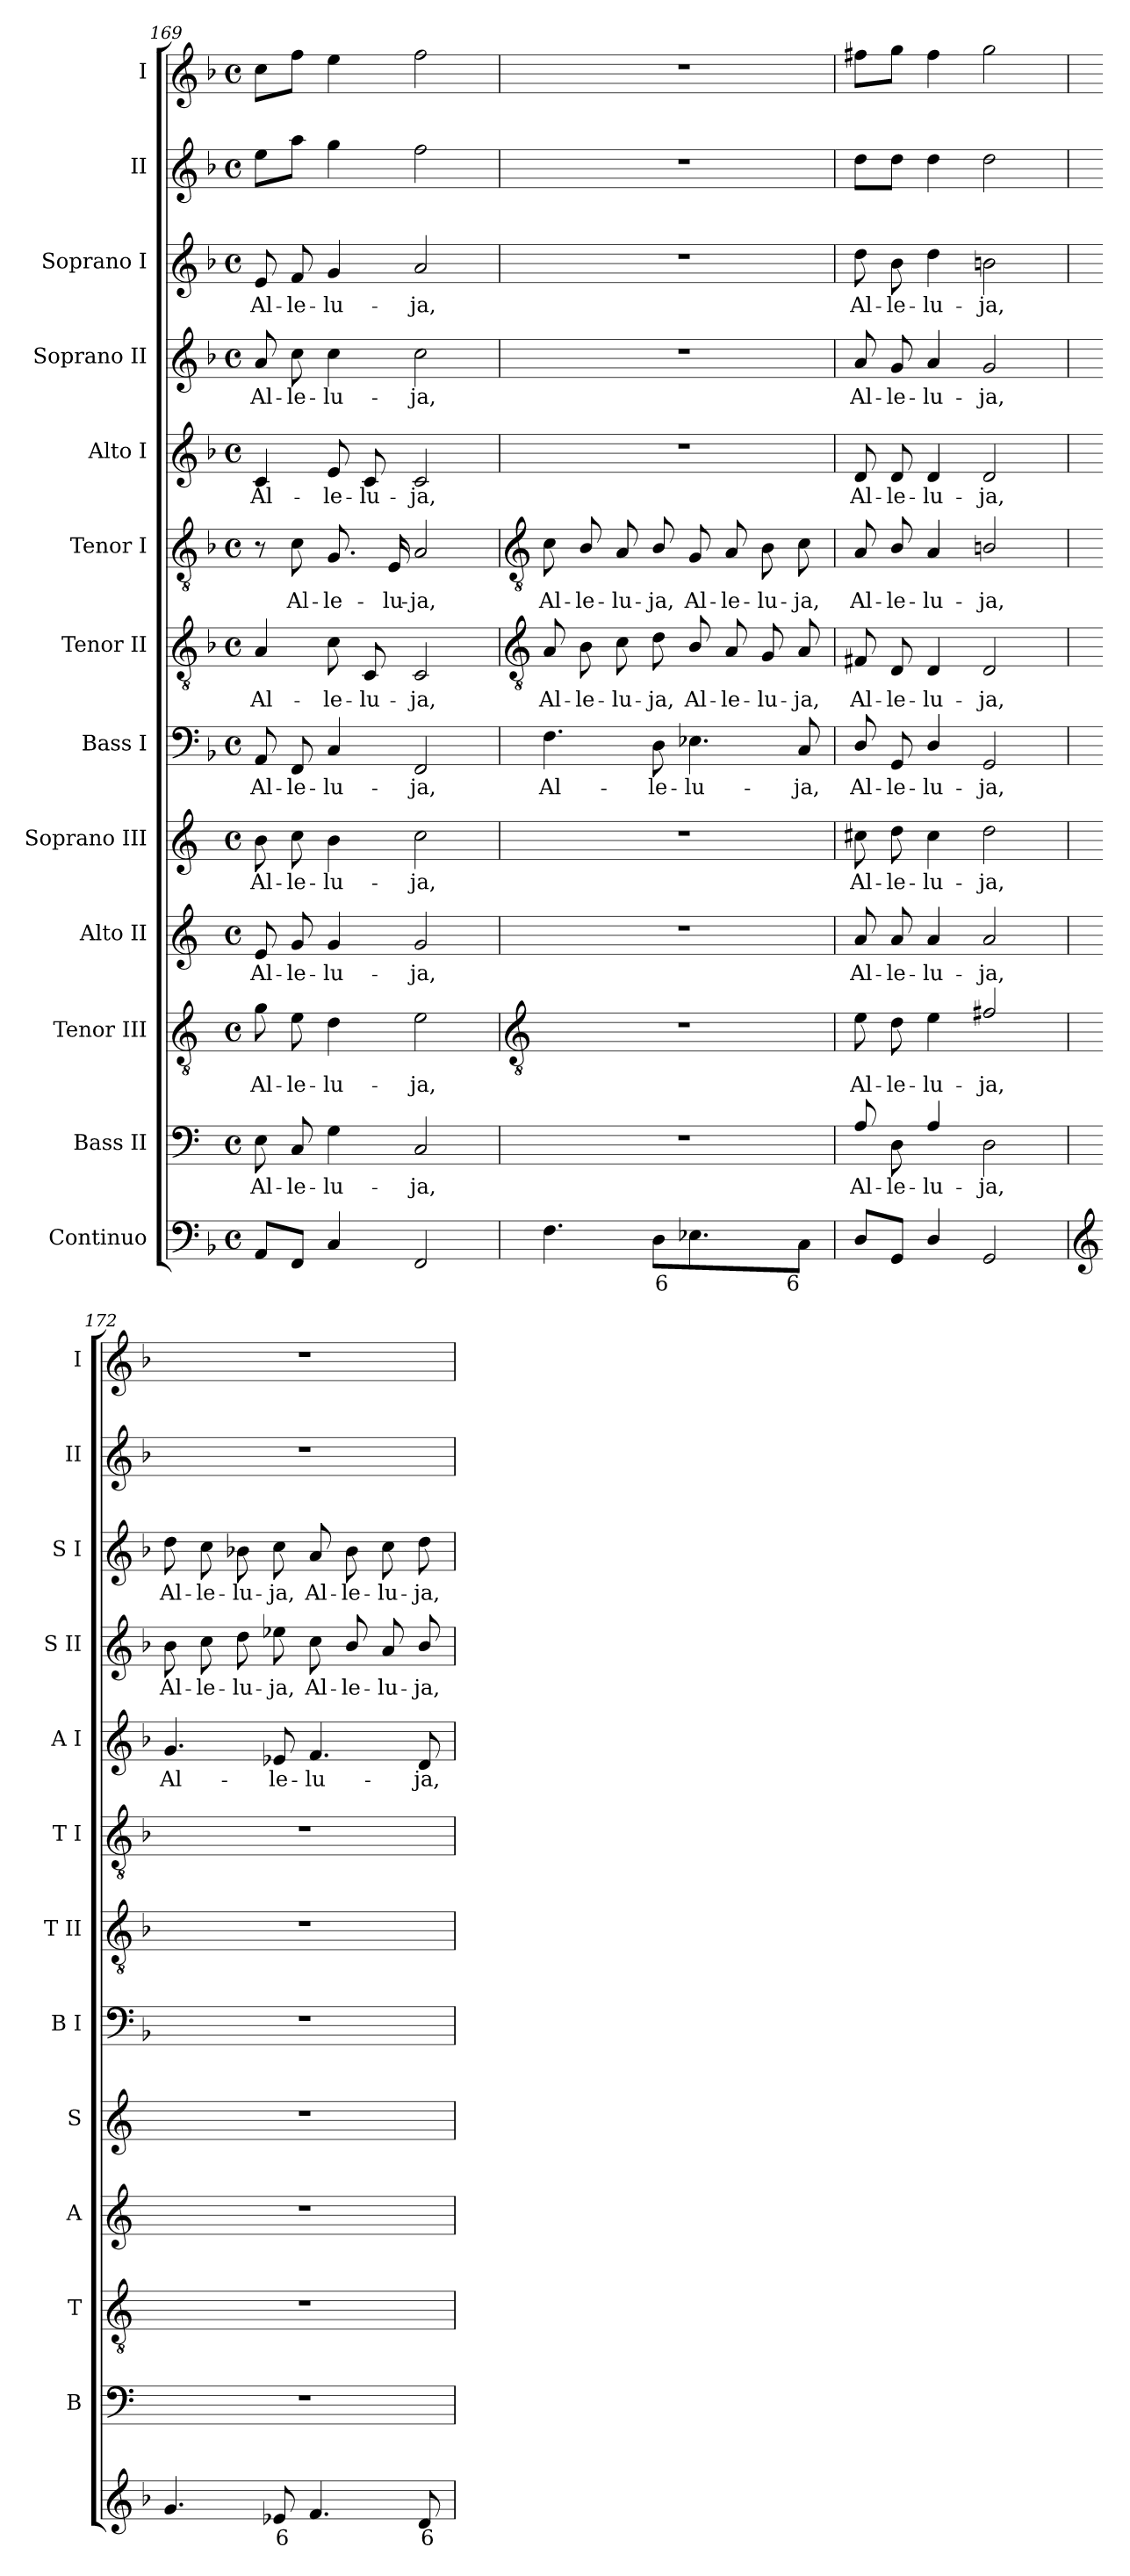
**kern	**text	**kern	**text	**kern	**text	**kern	**text	**kern	**text	**kern	**text	**kern	**text	**kern	**text	**kern	**text	**kern	**text	**kern	**text	**kern	**kern
*part13	*part13	*part12	*part12	*part11	*part11	*part10	*part10	*part9	*part9	*part8	*part8	*part7	*part7	*part6	*part6	*part5	*part5	*part4	*part4	*part3	*part3	*part2	*part1
*staff13	*staff13	*staff12	*staff12	*staff11	*staff11	*staff10	*staff10	*staff9	*staff9	*staff8	*staff8	*staff7	*staff7	*staff6	*staff6	*staff5	*staff5	*staff4	*staff4	*staff3	*staff3	*staff2	*staff1
*I"Continuo	*	*I"Bass II	*	*I"Tenor III	*	*I"Alto II	*	*I"Soprano III	*	*I"Bass I	*	*I"Tenor II	*	*I"Tenor I	*	*I"Alto I	*	*I"Soprano II	*	*I"Soprano I	*	*I"II	*I"I
*	*	*I'B	*	*I'T	*	*I'A	*	*I'S	*	*I'B I	*	*I'T II	*	*I'T I	*	*I'A I	*	*I'S II	*	*I'S I	*	*I'II	*I'I
*clefF4	*	*clefF4	*	*clefGv2	*	*clefG2	*	*clefG2	*	*clefF4	*	*clefGv2	*	*clefGv2	*	*clefG2	*	*clefG2	*	*clefG2	*	*clefG2	*clefG2
*	*	*ITrd4c7	*	*ITrd4c7	*	*ITrd4c7	*	*ITrd4c7	*	*	*	*	*	*	*	*	*	*	*	*	*	*	*
*k[b-]	*	*k[b-]	*	*k[b-]	*	*k[b-]	*	*k[b-]	*	*k[b-]	*	*k[b-]	*	*k[b-]	*	*k[b-]	*	*k[b-]	*	*k[b-]	*	*k[b-]	*k[b-]
*F:	*	*F:	*	*F:	*	*F:	*	*F:	*	*F:	*	*F:	*	*F:	*	*F:	*	*F:	*	*F:	*	*F:	*F:
*M4/4	*	*M4/4	*	*M4/4	*	*M4/4	*	*M4/4	*	*M4/4	*	*M4/4	*	*M4/4	*	*M4/4	*	*M4/4	*	*M4/4	*	*M4/4	*M4/4
*met(c)	*	*met(c)	*	*met(c)	*	*met(c)	*	*met(c)	*	*met(c)	*	*met(c)	*	*met(c)	*	*met(c)	*	*met(c)	*	*met(c)	*	*met(c)	*met(c)
=169	=169	=169	=169	=169	=169	=169	=169	=169	=169	=169	=169	=169	=169	=169	=169	=169	=169	=169	=169	=169	=169	=169	=169
!	!	!	!LO:LY:b	!	!LO:LY:b	!	!LO:LY:b	!	!LO:LY:b	!	!LO:LY:b	!	!LO:LY:b	!	!	!	!LO:LY:b	!	!LO:LY:b	!	!LO:LY:b	!	!
8AAL	.	8AA	Al-	8c	Al-	8A	Al-	8e	Al-	8AA	Al-	4A	Al-	8r	.	4c	Al-	8a	Al-	8e	Al-	8eeL	8ccL
!	!	!	!LO:LY:b	!	!LO:LY:b	!	!LO:LY:b	!	!LO:LY:b	!	!LO:LY:b	!	!	!	!LO:LY:b	!	!	!	!LO:LY:b	!	!LO:LY:b	!	!
8FFJ	.	8FF	-le-	8A	-le-	8c	-le-	8f	-le-	8FF	-le-	.	.	8c	Al-	.	.	8cc	-le-	8f	-le-	8aaJ	8ffJ
!	!	!	!LO:LY:b	!	!LO:LY:b	!	!LO:LY:b	!	!LO:LY:b	!	!LO:LY:b	!	!LO:LY:b	!	!LO:LY:b	!	!LO:LY:b	!	!LO:LY:b	!	!LO:LY:b	!	!
4C	.	4C	-lu-	4G	-lu-	4c	-lu-	4e	-lu-	4C	-lu-	8c	-le-	8.G	-le-	8e	-le-	4cc	-lu-	4g	-lu-	4gg	4ee
!	!	!	!	!	!	!	!	!	!	!	!	!	!LO:LY:b	!	!	!	!LO:LY:b	!	!	!	!	!	!
.	.	.	.	.	.	.	.	.	.	.	.	8C	-lu-	.	.	8c	-lu-	.	.	.	.	.	.
!	!	!	!	!	!	!	!	!	!	!	!	!	!	!	!LO:LY:b	!	!	!	!	!	!	!	!
.	.	.	.	.	.	.	.	.	.	.	.	.	.	16E	-lu-	.	.	.	.	.	.	.	.
!	!	!	!LO:LY:b	!	!LO:LY:b	!	!LO:LY:b	!	!LO:LY:b	!	!LO:LY:b	!	!LO:LY:b	!	!LO:LY:b	!	!LO:LY:b	!	!LO:LY:b	!	!LO:LY:b	!	!
2FF	.	2FF	-ja,	2A	-ja,	2c	-ja,	2f	-ja,	2FF	-ja,	2C	-ja,	2A	-ja,	2c	-ja,	2cc	-ja,	2a	-ja,	2ff	2ff
!!LO:LB:g=z
=170	=170	=170	=170	=170	=170	=170	=170	=170	=170	=170	=170	=170	=170	=170	=170	=170	=170	=170	=170	=170	=170	=170	=170
*	*	*	*	*clefGv2	*	*	*	*	*	*	*	*clefGv2	*	*clefGv2	*	*	*	*	*	*	*	*	*
!	!	!	!	!	!	!	!	!	!	!	!LO:LY:b	!	!LO:LY:b	!	!LO:LY:b	!	!	!	!	!	!	!	!
4.F	.	1r	.	1r	.	1r	.	1r	.	4.F	Al-	8A	Al-	8c	Al-	1r	.	1r	.	1r	.	1r	1r
!	!	!	!	!	!	!	!	!	!	!	!	!	!LO:LY:b	!	!LO:LY:b	!	!	!	!	!	!	!	!
.	.	.	.	.	.	.	.	.	.	.	.	8B-	-le-	8B-/	-le-	.	.	.	.	.	.	.	.
!	!	!	!	!	!	!	!	!	!	!	!	!	!LO:LY:b	!	!LO:LY:b	!	!	!	!	!	!	!	!
.	.	.	.	.	.	.	.	.	.	.	.	8c	-lu-	8A	-lu-	.	.	.	.	.	.	.	.
!	!LO:LY:b	!	!	!	!	!	!	!	!	!	!LO:LY:b	!	!LO:LY:b	!	!LO:LY:b	!	!	!	!	!	!	!	!
8DL	6	.	.	.	.	.	.	.	.	8D	-le-	8d	-ja,	8B-/	-ja,	.	.	.	.	.	.	.	.
!	!	!	!	!	!	!	!	!	!	!	!LO:LY:b	!	!LO:LY:b	!	!LO:LY:b	!	!	!	!	!	!	!	!
4.E-X	.	.	.	.	.	.	.	.	.	4.E-X	-lu-	8B-/	Al-	8G	Al-	.	.	.	.	.	.	.	.
!	!	!	!	!	!	!	!	!	!	!	!	!	!LO:LY:b	!	!LO:LY:b	!	!	!	!	!	!	!	!
.	.	.	.	.	.	.	.	.	.	.	.	8A	-le-	8A	-le-	.	.	.	.	.	.	.	.
!	!	!	!	!	!	!	!	!	!	!	!	!	!LO:LY:b	!	!LO:LY:b	!	!	!	!	!	!	!	!
.	.	.	.	.	.	.	.	.	.	.	.	8G	-lu-	8B-	-lu-	.	.	.	.	.	.	.	.
!	!LO:LY:b	!	!	!	!	!	!	!	!	!	!LO:LY:b	!	!LO:LY:b	!	!LO:LY:b	!	!	!	!	!	!	!	!
8CJ	6	.	.	.	.	.	.	.	.	8C	-ja,	8A	-ja,	8c	-ja,	.	.	.	.	.	.	.	.
=171	=171	=171	=171	=171	=171	=171	=171	=171	=171	=171	=171	=171	=171	=171	=171	=171	=171	=171	=171	=171	=171	=171	=171
!	!	!	!LO:LY:b	!	!LO:LY:b	!	!LO:LY:b	!	!LO:LY:b	!	!LO:LY:b	!	!LO:LY:b	!	!LO:LY:b	!	!LO:LY:b	!	!LO:LY:b	!	!LO:LY:b	!	!
8D/L	.	8D/	Al-	8A	Al-	8d	Al-	8f#X	Al-	8D/	Al-	8F#X	Al-	8A	Al-	8d	Al-	8a	Al-	8dd	Al-	8ddL	8ff#XL
!	!	!	!LO:LY:b	!	!LO:LY:b	!	!LO:LY:b	!	!LO:LY:b	!	!LO:LY:b	!	!LO:LY:b	!	!LO:LY:b	!	!LO:LY:b	!	!LO:LY:b	!	!LO:LY:b	!	!
8GGJ	.	8GG	-le-	8G	-le-	8d	-le-	8g	-le-	8GG	-le-	8D	-le-	8B-/	-le-	8d	-le-	8g	-le-	8b-	-le-	8ddJ	8ggJ
!	!	!	!LO:LY:b	!	!LO:LY:b	!	!LO:LY:b	!	!LO:LY:b	!	!LO:LY:b	!	!LO:LY:b	!	!LO:LY:b	!	!LO:LY:b	!	!LO:LY:b	!	!LO:LY:b	!	!
4D/	.	4D/	-lu-	4A	-lu-	4d	-lu-	4f#	-lu-	4D/	-lu-	4D	-lu-	4A	-lu-	4d	-lu-	4a	-lu-	4dd	-lu-	4dd	4ff#
!	!	!	!LO:LY:b	!	!LO:LY:b	!	!LO:LY:b	!	!LO:LY:b	!	!LO:LY:b	!	!LO:LY:b	!	!LO:LY:b	!	!LO:LY:b	!	!LO:LY:b	!	!LO:LY:b	!	!
2GG	.	2GG	-ja,	2Bn/	-ja,	2d	-ja,	2g	-ja,	2GG	-ja,	2D	-ja,	2Bn/	-ja,	2d	-ja,	2g	-ja,	2bn	-ja,	2dd	2gg
=172	=172	=172	=172	=172	=172	=172	=172	=172	=172	=172	=172	=172	=172	=172	=172	=172	=172	=172	=172	=172	=172	=172	=172
*clefG2	*	*	*	*	*	*	*	*	*	*	*	*	*	*	*	*	*	*	*	*	*	*	*
!	!	!	!	!	!	!	!	!	!	!	!	!	!	!	!	!	!LO:LY:b	!	!LO:LY:b	!	!LO:LY:b	!	!
4.g	.	1r	.	1r	.	1r	.	1r	.	1r	.	1r	.	1r	.	4.g	Al-	8b-	Al-	8dd	Al-	1r	1r
!	!	!	!	!	!	!	!	!	!	!	!	!	!	!	!	!	!	!	!LO:LY:b	!	!LO:LY:b	!	!
.	.	.	.	.	.	.	.	.	.	.	.	.	.	.	.	.	.	8cc	-le-	8cc	-le-	.	.
!	!	!	!	!	!	!	!	!	!	!	!	!	!	!	!	!	!	!	!LO:LY:b	!	!LO:LY:b	!	!
.	.	.	.	.	.	.	.	.	.	.	.	.	.	.	.	.	.	8dd	-lu-	8b-X	-lu-	.	.
!	!LO:LY:b	!	!	!	!	!	!	!	!	!	!	!	!	!	!	!	!LO:LY:b	!	!LO:LY:b	!	!LO:LY:b	!	!
8e-XL	6	.	.	.	.	.	.	.	.	.	.	.	.	.	.	8e-X	-le-	8ee-X	-ja,	8cc	-ja,	.	.
!	!	!	!	!	!	!	!	!	!	!	!	!	!	!	!	!	!LO:LY:b	!	!LO:LY:b	!	!LO:LY:b	!	!
4.f	.	.	.	.	.	.	.	.	.	.	.	.	.	.	.	4.f	-lu-	8cc	Al-	8a	Al-	.	.
!	!	!	!	!	!	!	!	!	!	!	!	!	!	!	!	!	!	!	!LO:LY:b	!	!LO:LY:b	!	!
.	.	.	.	.	.	.	.	.	.	.	.	.	.	.	.	.	.	8b-/	-le-	8b-	-le-	.	.
!	!	!	!	!	!	!	!	!	!	!	!	!	!	!	!	!	!	!	!LO:LY:b	!	!LO:LY:b	!	!
.	.	.	.	.	.	.	.	.	.	.	.	.	.	.	.	.	.	8a	-lu-	8cc	-lu-	.	.
!	!LO:LY:b	!	!	!	!	!	!	!	!	!	!	!	!	!	!	!	!LO:LY:b	!	!LO:LY:b	!	!LO:LY:b	!	!
8d	6	.	.	.	.	.	.	.	.	.	.	.	.	.	.	8d	-ja,	8b-/	-ja,	8dd	-ja,	.	.
=	=	=	=	=	=	=	=	=	=	=	=	=	=	=	=	=	=	=	=	=	=	=	=
*-	*-	*-	*-	*-	*-	*-	*-	*-	*-	*-	*-	*-	*-	*-	*-	*-	*-	*-	*-	*-	*-	*-	*-
